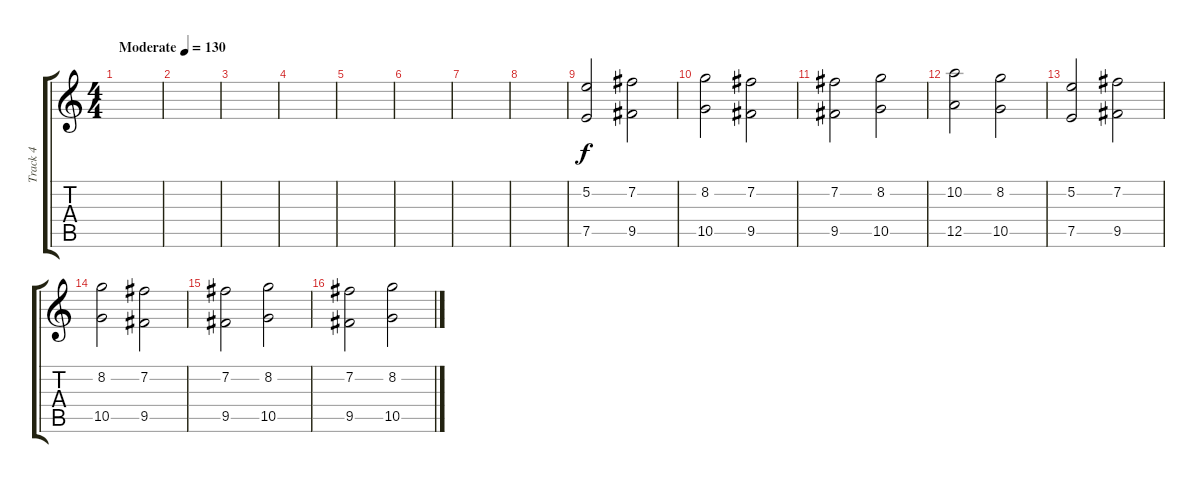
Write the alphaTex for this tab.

\track ("Track 4" "Track 4") {instrument contrabass}
\staff {score tabs}
\tuning (E4 B3 G3 D3 A2 E2) {hide}
\ts (4 4)
\tempo (130 "Moderate")
\clef g2
\ks c
|
|
|
|
|
|
|
|
(5.2 7.5).2 (7.2 9.5).2 |
(8.2 10.5).2 (7.2 9.5).2 |
(7.2 9.5).2 (8.2 10.5).2 |
(10.2 12.5).2 (8.2 10.5).2 |
(5.2 7.5).2 (7.2 9.5).2 |
(8.2 10.5).2 (7.2 9.5).2 |
(7.2 9.5).2 (8.2 10.5).2 |
(7.2 9.5).2 (8.2 10.5).2
